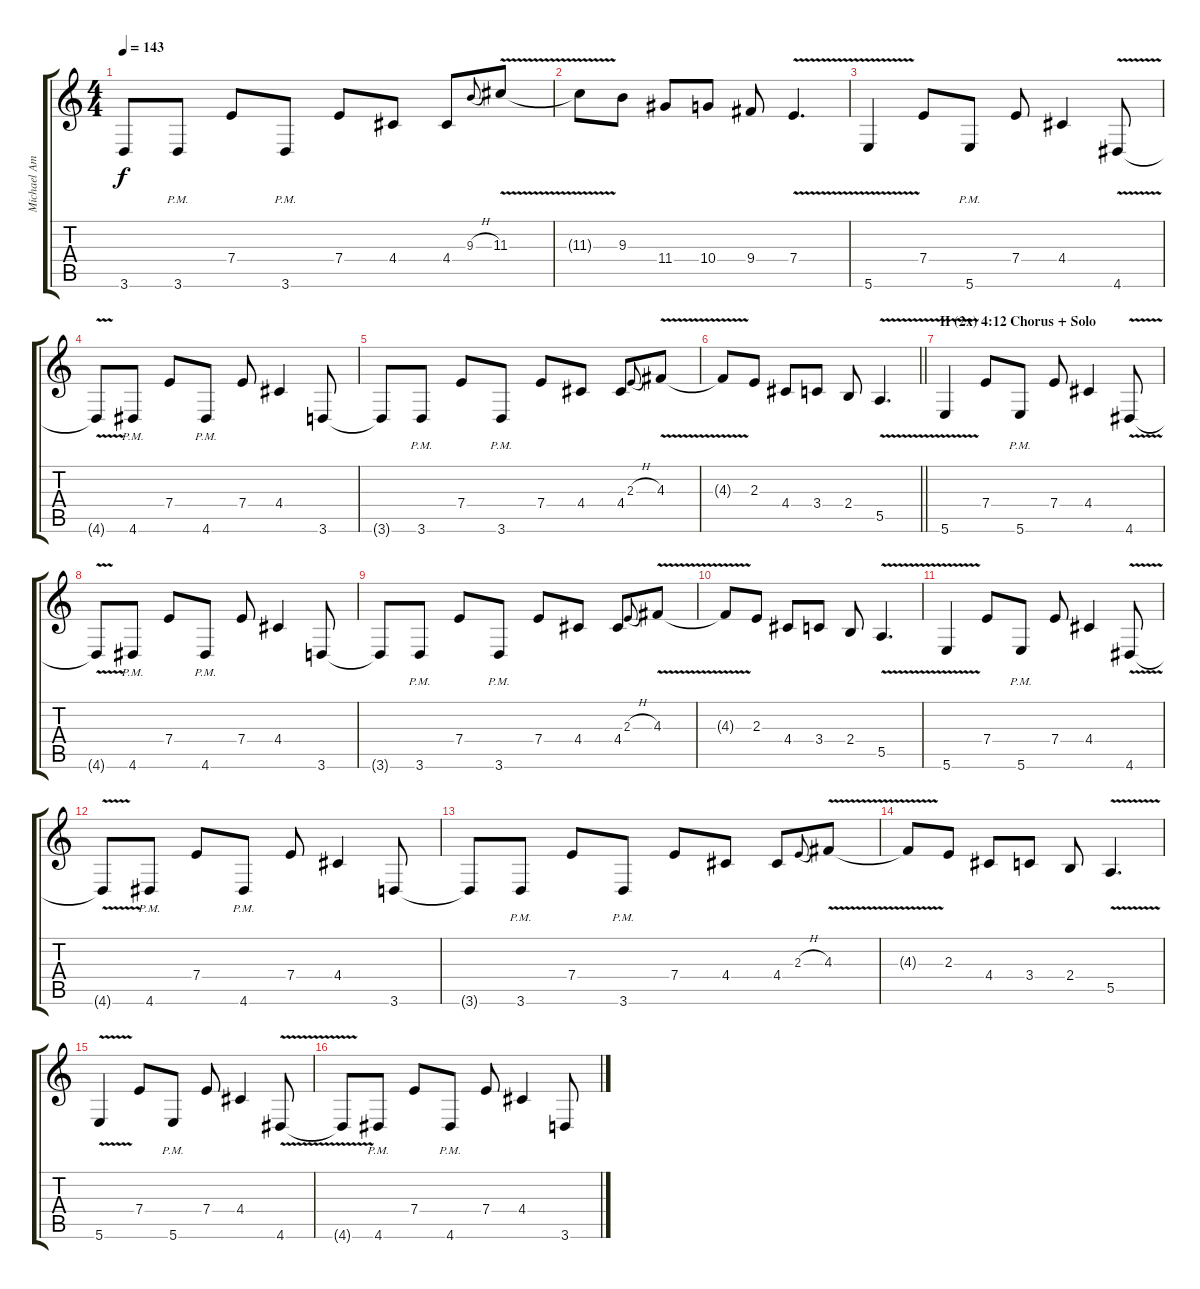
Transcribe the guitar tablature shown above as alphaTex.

\track ("Michael Amott (Rhythm Guitar)" "Michael Am") {instrument distortionguitar}
\staff {score tabs}
\tuning (B3 Gb3 D3 A2 E2 B1) {hide}
\ts (4 4)
\tempo 143
\clef g2
\ks c
3.6{t}.8{dy f} 3.6{pm}.8 7.4.8 3.6{pm}.8 7.4.8 4.4.8 4.4.8 9.3{h}.8{gr onbeat} 11.3{v}.8 |
11.3{t}.8 9.3.8 11.4.8 10.4.8 9.4.8 7.4{v}.4{d} |
5.6{v}.4 7.4.8 5.6{pm}.8 7.4.8 4.4.4 4.6{v}.8 |
4.6{t}.8 4.6{pm}.8 7.4.8 4.6{pm}.8 7.4.8 4.4.4 3.6.8 |
3.6{t}.8 3.6{pm}.8 7.4.8 3.6{pm}.8 7.4.8 4.4.8 4.4.8 2.3{h}.8{gr onbeat} 4.3{v}.8 |
\barLineRight lightlight
4.3{t}.8 2.3.8 4.4.8 3.4.8 2.4.8 5.5{v}.4{d} |
\section ("" "II (2x) 4:12 Chorus + Solo")
5.6{v}.4 7.4.8 5.6{pm}.8 7.4.8 4.4.4 4.6{v}.8 |
4.6{t}.8 4.6{pm}.8 7.4.8 4.6{pm}.8 7.4.8 4.4.4 3.6.8 |
3.6{t}.8 3.6{pm}.8 7.4.8 3.6{pm}.8 7.4.8 4.4.8 4.4.8 2.3{h}.8{gr onbeat} 4.3{v}.8 |
4.3{t}.8 2.3.8 4.4.8 3.4.8 2.4.8 5.5{v}.4{d} |
5.6{v}.4 7.4.8 5.6{pm}.8 7.4.8 4.4.4 4.6{v}.8 |
4.6{t}.8 4.6{pm}.8 7.4.8 4.6{pm}.8 7.4.8 4.4.4 3.6.8 |
3.6{t}.8 3.6{pm}.8 7.4.8 3.6{pm}.8 7.4.8 4.4.8 4.4.8 2.3{h}.8{gr onbeat} 4.3{v}.8 |
4.3{t}.8 2.3.8 4.4.8 3.4.8 2.4.8 5.5{v}.4{d} |
5.6{v}.4 7.4.8 5.6{pm}.8 7.4.8 4.4.4 4.6{v}.8 |
4.6{t}.8 4.6{pm}.8 7.4.8 4.6{pm}.8 7.4.8 4.4.4 3.6.8
